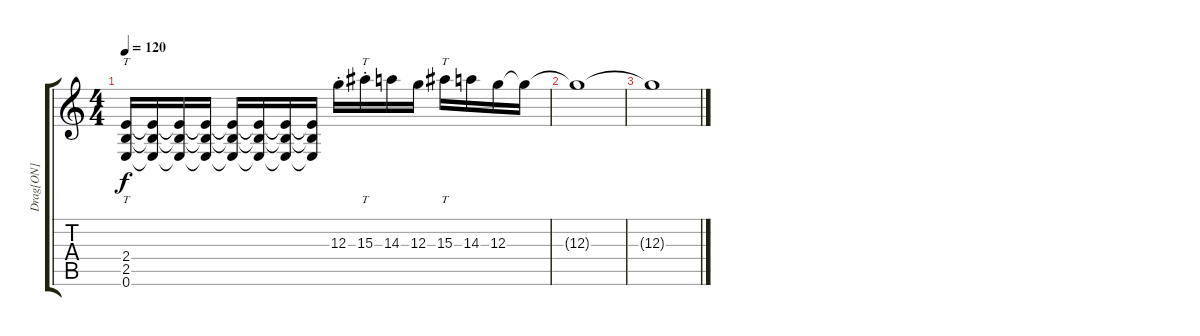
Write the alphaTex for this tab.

\track ("Drag[ON]" "Drag[ON]") {instrument distortionguitar}
\staff {score tabs}
\tuning (E4 B3 G3 D3 A2 E2) {hide}
\ts (4 4)
\tempo 120
\clef g2
\ks c
(2.4 2.5 0.6).16{tt dy f} (2.4{t} 2.5{t} 0.6{t}).16 (2.4{t} 2.5{t} 0.6{t}).16 (2.4{t} 2.5{t} 0.6{t}).16 (2.4{t} 2.5{t} 0.6{t}).16 (2.4{t} 2.5{t} 0.6{t}).16 (2.4{t} 2.5{t} 0.6{t}).16 (2.4{t} 2.5{t} 0.6{t}).16 12.3{st}.16 15.3{st}.16{tt} 14.3.16 12.3.16 15.3.16{tt} 14.3.16 12.3.16 12.3{t}.16 |
12.3{t}.1 |
12.3{t}.1
